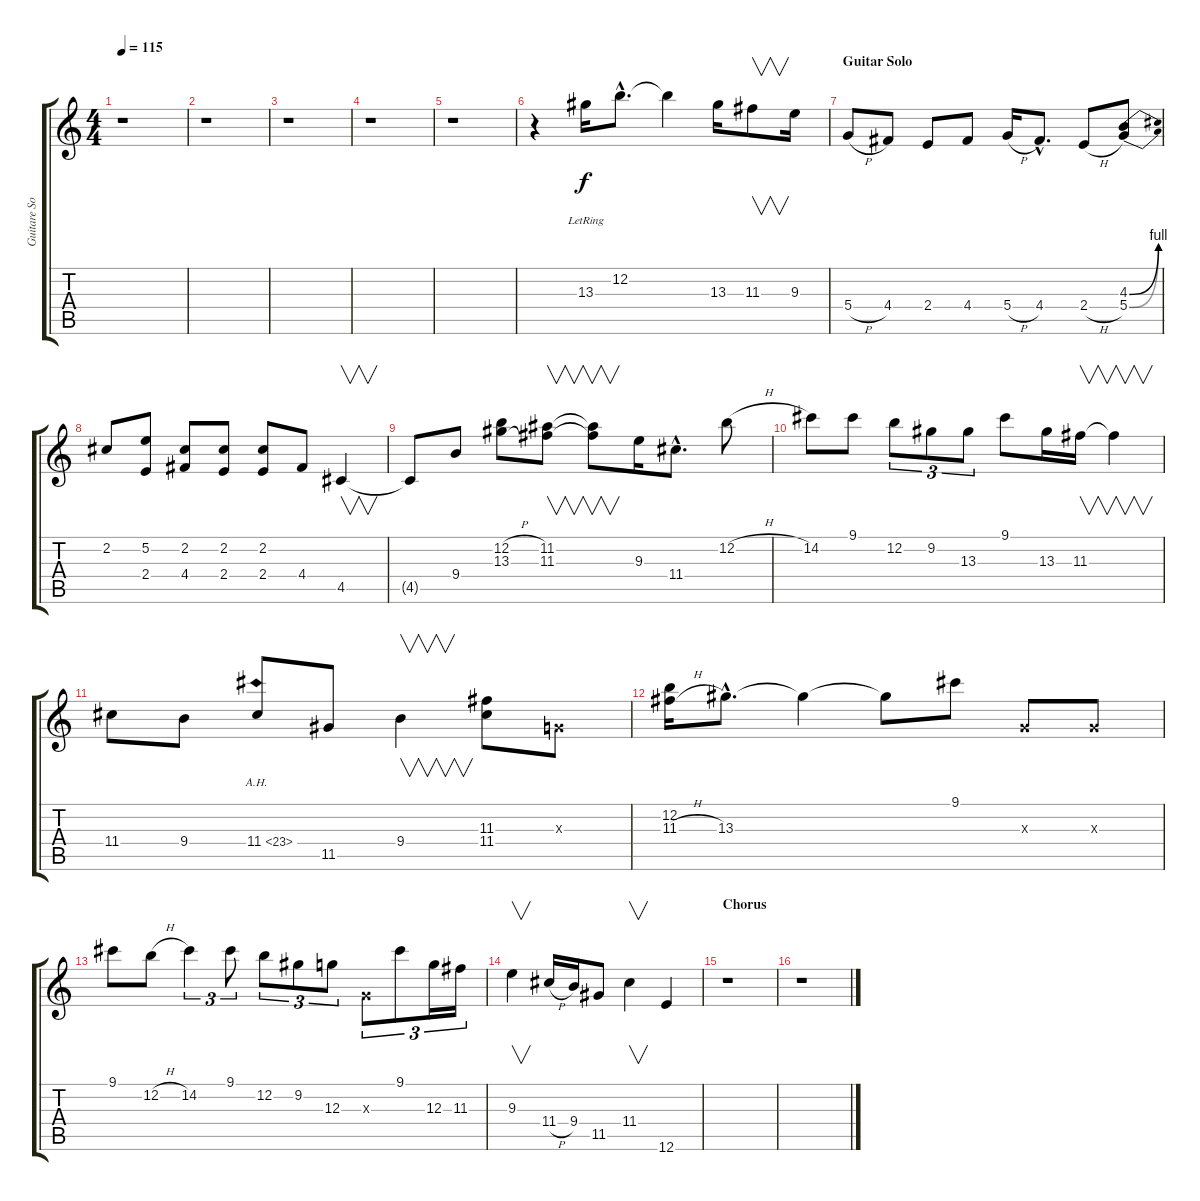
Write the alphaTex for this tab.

\track ("Guitare Solo" "Guitare So") {instrument distortionguitar}
\staff {score tabs}
\tuning (E4 B3 G3 D3 A2 E2) {hide}
\ts (4 4)
\tempo 115
\clef g2
\ks c
r.1{dy f} |
r.1 |
r.1 |
r.1 |
r.1 |
r.4 13.3{lr}.16 12.2{hac}.8{d} 12.2{t}.4 13.3.16 11.3.8{v} 9.3.16 |
\section ("" "Guitar Solo")
5.4{h}.8 4.4.8 2.4.8 4.4.8 5.4{h}.16 4.4{hac}.8{d} 2.4{h}.8 (4.3{be (bend 0 0 60 4)} 5.4{be (bend 0 0 60 4)}).8 |
2.2.8 (5.2 2.4).8 (2.2 4.4).8 (2.2 2.4).8 (2.2 2.4).8 4.4.8 4.5.4{v} |
4.5{t}.8 9.4.8 (12.2{h} 13.3{h}).8 (11.2 11.3).8{v} (11.2{t} 11.3{t}).8{v} 9.3.16 11.4{hac}.8{d} 12.2{h}.8 |
14.2.8 9.1.8 12.2.8{tu (3 2)} 9.2.8{tu (3 2)} 13.3.8{tu (3 2)} 9.1.8 13.3.16 11.3.16{v} 11.3{t}.4{v} |
11.4.8 9.4.8 11.4{ah 12}.8 11.5.8 9.4.4{v} (11.3 11.4).8 0.3{x}.8 |
(12.2 11.3{h}).16 13.3{hac}.8{d} 13.3{t}.4 13.3{t}.8 9.1.8 0.3{x}.8 0.3{x}.8 |
9.1.8 12.2{h}.8 14.2.4{tu (3 2)} 9.1.8{tu (3 2)} 12.2.8{tu (3 2)} 9.2.8{tu (3 2)} 12.3.8{tu (3 2)} 0.3{x}.8{tu (3 2)} 9.1.8{tu (3 2)} 12.3.16{tu (3 2)} 11.3.16{tu (3 2)} |
9.3.4{v} 11.4{h}.16 9.4.16 11.5.8 11.4.4{v} 12.6.4 |
\section ("" "Chorus")
r.1 |
r.1
